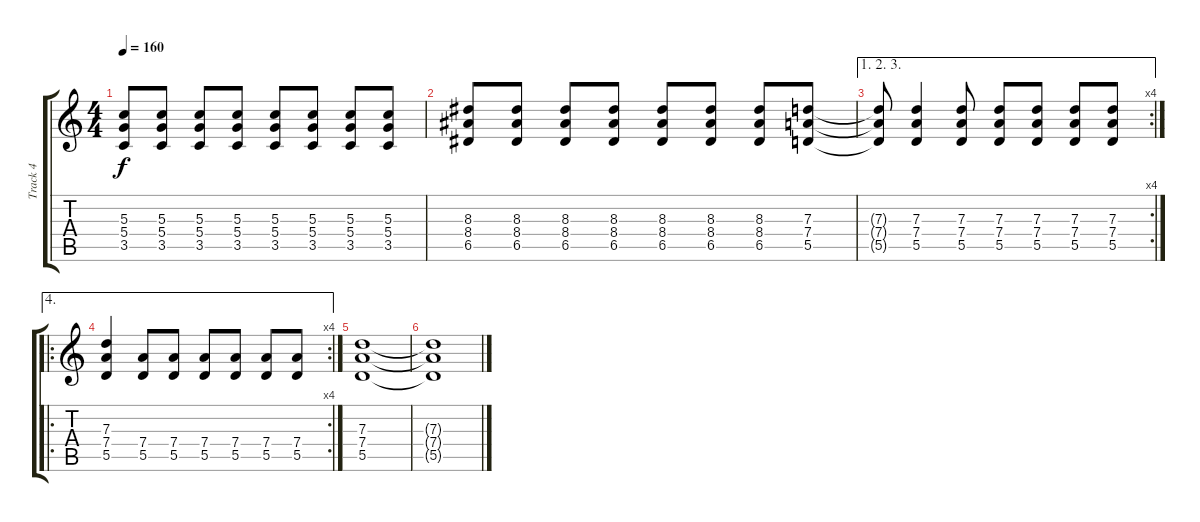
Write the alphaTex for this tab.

\track ("Track 4" "Track 4") {instrument acousticguitarnylon}
\staff {score tabs}
\tuning (E4 B3 G3 D3 A2 E2) {hide}
\ts (4 4)
\tempo 160
\clef g2
\ks c
(5.3{t} 5.4{t} 3.5{t}).8{dy f} (5.3 5.4 3.5).8 (5.3 5.4 3.5).8 (5.3 5.4 3.5).8 (5.3 5.4 3.5).8 (5.3 5.4 3.5).8 (5.3 5.4 3.5).8 (5.3 5.4 3.5).8 |
(8.3 8.4 6.5).8 (8.3 8.4 6.5).8 (8.3 8.4 6.5).8 (8.3 8.4 6.5).8 (8.3 8.4 6.5).8 (8.3 8.4 6.5).8 (8.3 8.4 6.5).8 (7.3 7.4 5.5).8 |
\ae (1 2 3)
\rc 4
(7.3{t} 7.4{t} 5.5{t}).8 (7.3 7.4 5.5).4 (7.3 7.4 5.5).8 (7.3 7.4 5.5).8 (7.3 7.4 5.5).8 (7.3 7.4 5.5).8 (7.3 7.4 5.5).8 |
\ae 4
\ro
\rc 4
(7.3 7.4 5.5).4 (7.4 5.5).8 (7.4 5.5).8 (7.4 5.5).8 (7.4 5.5).8 (7.4 5.5).8 (7.4 5.5).8 |
(7.3 7.4 5.5).1 |
(7.3{t} 7.4{t} 5.5{t}).1
